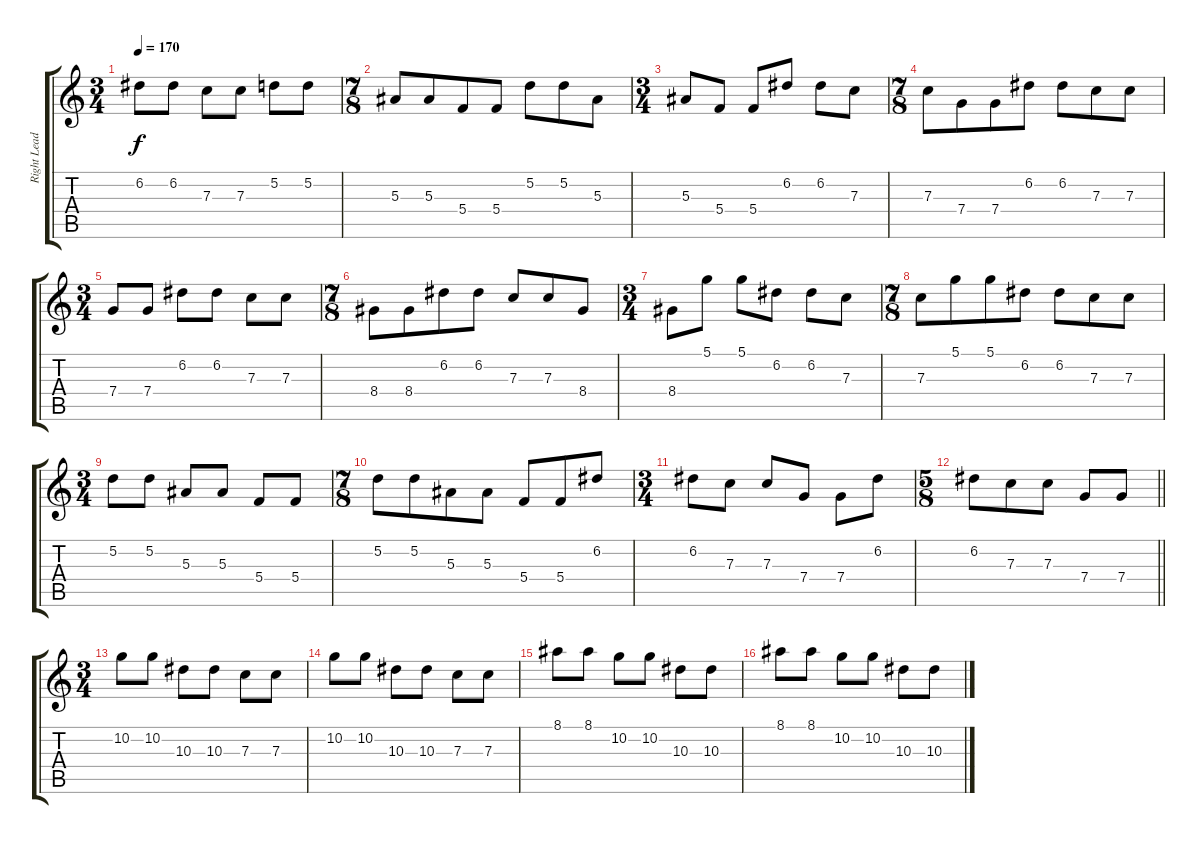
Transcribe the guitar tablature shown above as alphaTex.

\track ("Right Lead 1" "Right Lead") {instrument distortionguitar}
\staff {score tabs}
\tuning (D4 A3 F3 C3 G2 C2) {hide}
\ts (3 4)
\tempo 170
\clef g2
\ks c
6.2.8{dy f} 6.2.8 7.3.8 7.3.8 5.2.8 5.2.8 |
\ts (7 8)
5.3.8 5.3.8 5.4.8 5.4.8 5.2.8 5.2.8 5.3.8 |
\ts (3 4)
5.3.8 5.4.8 5.4.8 6.2.8 6.2.8 7.3.8 |
\ts (7 8)
7.3.8 7.4.8 7.4.8 6.2.8 6.2.8 7.3.8 7.3.8 |
\ts (3 4)
7.4.8 7.4.8 6.2.8 6.2.8 7.3.8 7.3.8 |
\ts (7 8)
8.4.8 8.4.8 6.2.8 6.2.8 7.3.8 7.3.8 8.4.8 |
\ts (3 4)
8.4.8 5.1.8 5.1.8 6.2.8 6.2.8 7.3.8 |
\ts (7 8)
7.3.8 5.1.8 5.1.8 6.2.8 6.2.8 7.3.8 7.3.8 |
\ts (3 4)
5.2.8 5.2.8 5.3.8 5.3.8 5.4.8 5.4.8 |
\ts (7 8)
5.2.8 5.2.8 5.3.8 5.3.8 5.4.8 5.4.8 6.2.8 |
\ts (3 4)
6.2.8 7.3.8 7.3.8 7.4.8 7.4.8 6.2.8 |
\ts (5 8)
\barLineRight lightlight
6.2.8 7.3.8 7.3.8 7.4.8 7.4.8 |
\ts (3 4)
\section ("" "")
10.2.8 10.2.8 10.3.8 10.3.8 7.3.8 7.3.8 |
10.2.8 10.2.8 10.3.8 10.3.8 7.3.8 7.3.8 |
8.1.8 8.1.8 10.2.8 10.2.8 10.3.8 10.3.8 |
8.1.8 8.1.8 10.2.8 10.2.8 10.3.8 10.3.8
